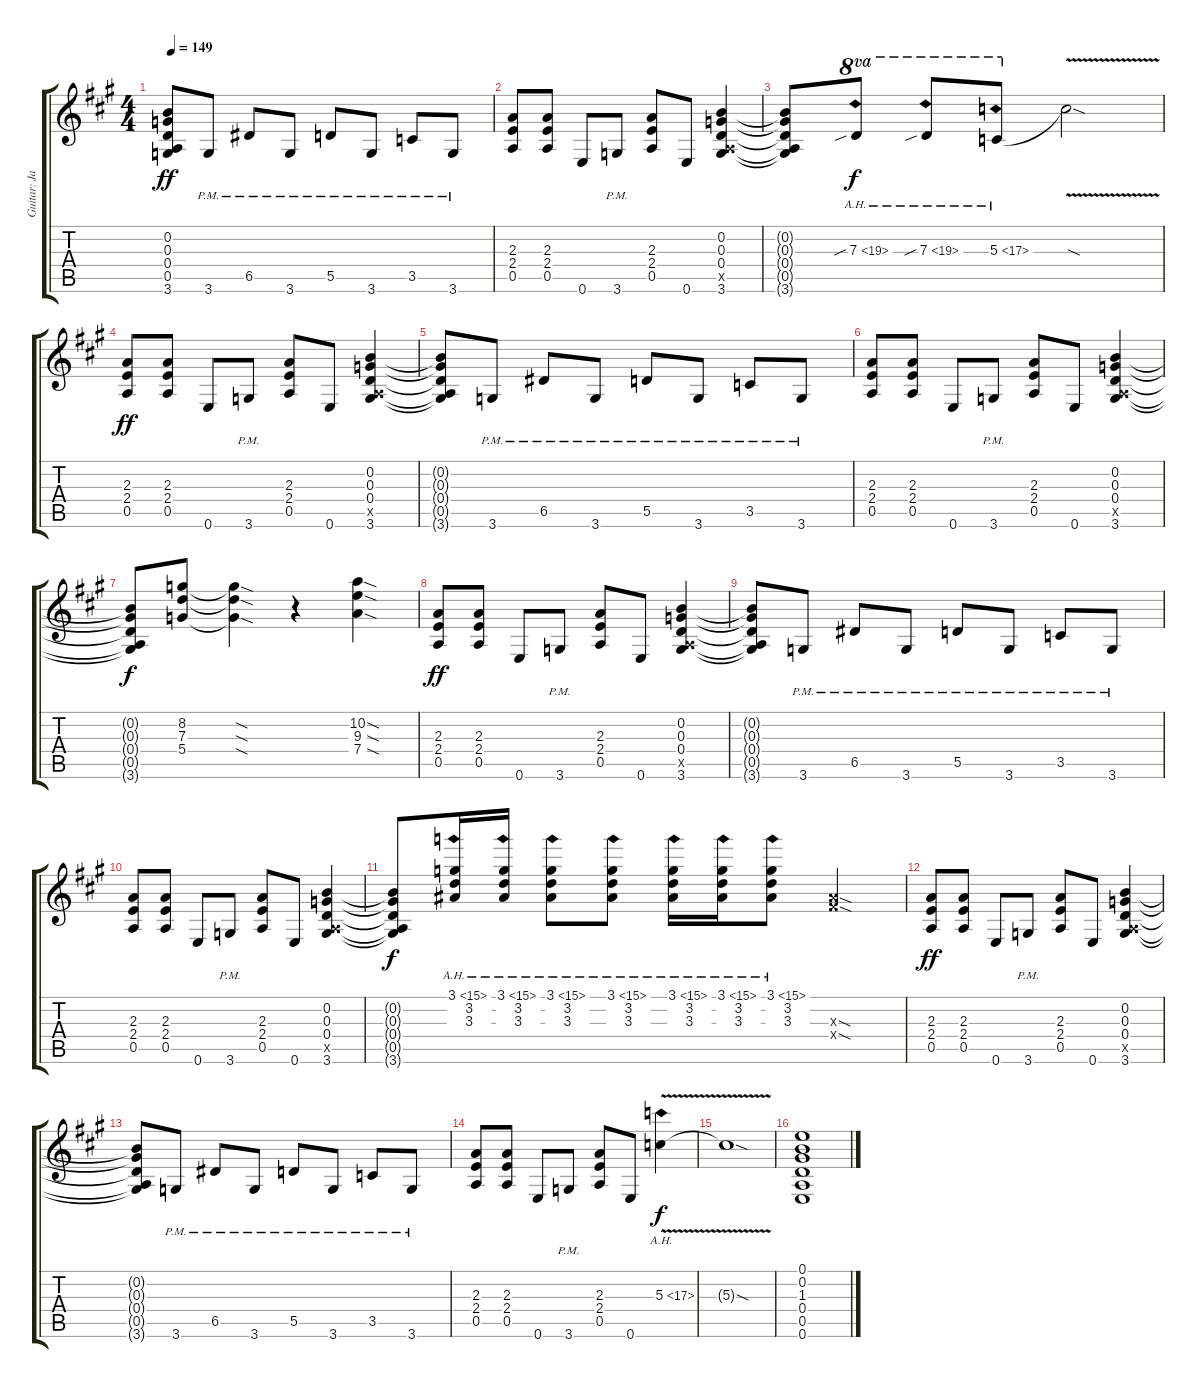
\track ("Guitar: Jake I" "Guitar: Ja") {instrument overdrivenguitar}
\staff {score tabs}
\tuning (E4 B3 G3 D3 A2 E2) {hide}
\ts (4 4)
\tempo 149
\clef g2
\ks a
(0.2{t} 0.3{t} 0.4{t} 0.5{t} 3.6{t}).8{dy ff} 3.6{pm}.8 6.5{pm}.8 3.6{pm}.8 5.5{pm}.8 3.6{pm}.8 3.5{pm}.8 3.6{pm}.8 |
(2.3 2.4 0.5).8 (2.3 2.4 0.5).8 0.6.8 3.6{pm}.8 (2.3 2.4 0.5).8 0.6.8 (0.2 0.3 0.4 0.5{x} 3.6).4 |
(0.2{t} 0.3{t} 0.4{t} 0.5{t} 3.6{t}).8 7.3{ah 12 sib}.8{ot 8va dy f} 7.3{ah 12 sib}.8{ot 8va} 5.3{ah 12}.8{ot 8va} 5.3{v sod t}.2 |
(2.3 2.4 0.5).8{dy ff} (2.3 2.4 0.5).8 0.6.8 3.6{pm}.8 (2.3 2.4 0.5).8 0.6.8 (0.2 0.3 0.4 0.5{x} 3.6).4 |
(0.2{t} 0.3{t} 0.4{t} 0.5{t} 3.6{t}).8 3.6{pm}.8 6.5{pm}.8 3.6{pm}.8 5.5{pm}.8 3.6{pm}.8 3.5{pm}.8 3.6{pm}.8 |
(2.3 2.4 0.5).8 (2.3 2.4 0.5).8 0.6.8 3.6{pm}.8 (2.3 2.4 0.5).8 0.6.8 (0.2 0.3 0.4 0.5{x} 3.6).4 |
(0.2{t} 0.3{t} 0.4{t} 0.5{t} 3.6{t}).8{dy f} (8.2 7.3 5.4).8 (8.2{sod t} 7.3{sod t} 5.4{sod t}).4 r.4 (10.2{sod} 9.3{sod} 7.4{sod}).4 |
(2.3 2.4 0.5).8{dy ff} (2.3 2.4 0.5).8 0.6.8 3.6{pm}.8 (2.3 2.4 0.5).8 0.6.8 (0.2 0.3 0.4 0.5{x} 3.6).4 |
(0.2{t} 0.3{t} 0.4{t} 0.5{t} 3.6{t}).8 3.6{pm}.8 6.5{pm}.8 3.6{pm}.8 5.5{pm}.8 3.6{pm}.8 3.5{pm}.8 3.6{pm}.8 |
(2.3 2.4 0.5).8 (2.3 2.4 0.5).8 0.6.8 3.6{pm}.8 (2.3 2.4 0.5).8 0.6.8 (0.2 0.3 0.4 0.5{x} 3.6).4 |
(0.2{t} 0.3{t} 0.4{t} 0.5{t} 3.6{t}).8{dy f} (3.1{ah 12} 3.2 3.3).16 (3.1{ah 12} 3.2 3.3).16 (3.1{ah 12} 3.2 3.3).8 (3.1{ah 12} 3.2 3.3).8 (3.1{ah 12} 3.2 3.3).16 (3.1{ah 12} 3.2 3.3).16 (3.1{ah 12} 3.2 3.3).8 (3.3{sod x} 4.4{sod x}).4 |
(2.3 2.4 0.5).8{dy ff} (2.3 2.4 0.5).8 0.6.8 3.6{pm}.8 (2.3 2.4 0.5).8 0.6.8 (0.2 0.3 0.4 0.5{x} 3.6).4 |
(0.2{t} 0.3{t} 0.4{t} 0.5{t} 3.6{t}).8 3.6{pm}.8 6.5{pm}.8 3.6{pm}.8 5.5{pm}.8 3.6{pm}.8 3.5{pm}.8 3.6{pm}.8 |
(2.3 2.4 0.5).8 (2.3 2.4 0.5).8 0.6.8 3.6{pm}.8 (2.3 2.4 0.5).8 0.6.8 5.3{ah 12 v}.4{dy f} |
5.3{sod t}.1 |
(0.1 0.2 1.3 0.4 0.5 0.6).1{instrument gunshot}
